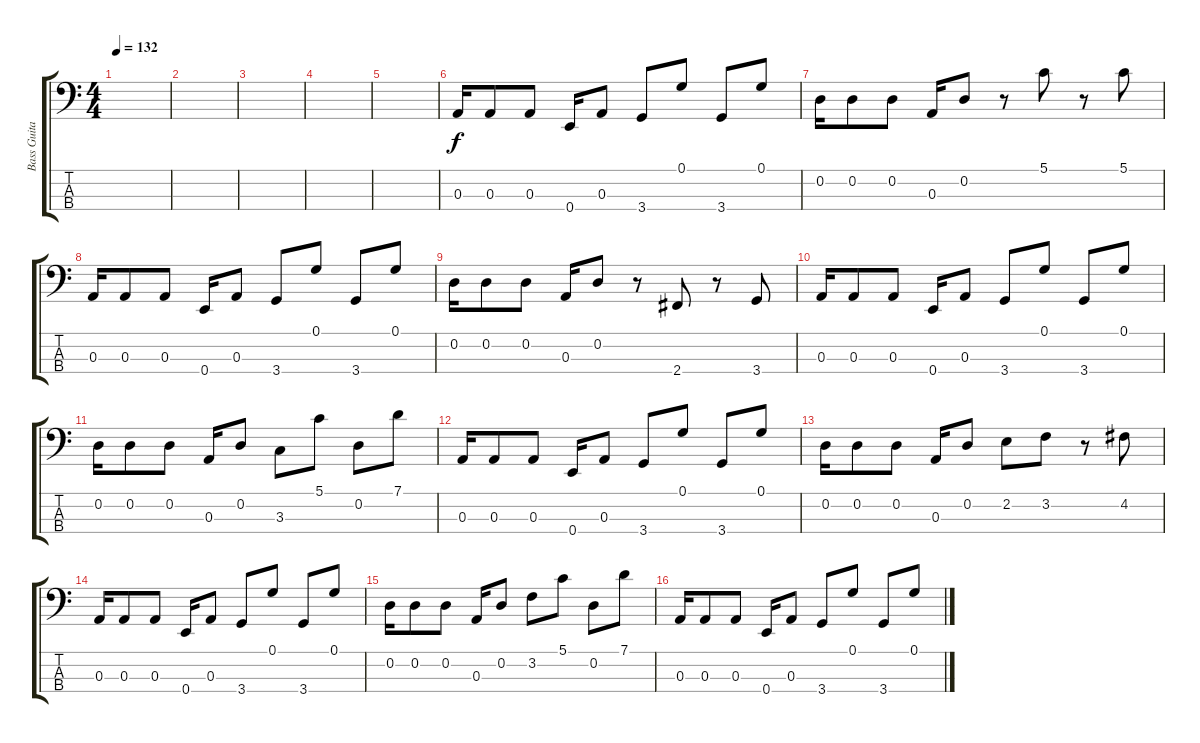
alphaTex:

\track ("Bass Guitar" "Bass Guita") {instrument electricbassfinger}
\staff {score tabs}
\tuning (G2 D2 A1 E1) {hide}
\ts (4 4)
\tempo 132
\clef f4
\ks c
|
|
|
|
|
0.3.16 0.3.8 0.3.8 0.4.16 0.3.8 3.4.8 0.1.8 3.4.8 0.1.8 |
0.2.16 0.2.8 0.2.8 0.3.16 0.2.8 r.8 5.1.8{instrument slapbass1} r.8 5.1.8 |
0.3.16{instrument electricbassfinger} 0.3.8 0.3.8 0.4.16 0.3.8 3.4.8 0.1.8 3.4.8 0.1.8 |
0.2.16 0.2.8 0.2.8 0.3.16 0.2.8 r.8 2.4.8 r.8 3.4.8 |
0.3.16 0.3.8 0.3.8 0.4.16 0.3.8 3.4.8 0.1.8 3.4.8 0.1.8 |
0.2.16 0.2.8 0.2.8 0.3.16 0.2.8 3.3.8 5.1.8 0.2.8 7.1.8 |
0.3.16 0.3.8 0.3.8 0.4.16 0.3.8 3.4.8 0.1.8 3.4.8 0.1.8 |
0.2.16 0.2.8 0.2.8 0.3.16 0.2.8 2.2.8 3.2.8 r.8 4.2.8 |
0.3.16 0.3.8 0.3.8 0.4.16 0.3.8 3.4.8 0.1.8 3.4.8 0.1.8 |
0.2.16 0.2.8 0.2.8 0.3.16 0.2.8 3.2.8 5.1.8 0.2.8 7.1.8 |
0.3.16 0.3.8 0.3.8 0.4.16 0.3.8 3.4.8 0.1.8 3.4.8 0.1.8
